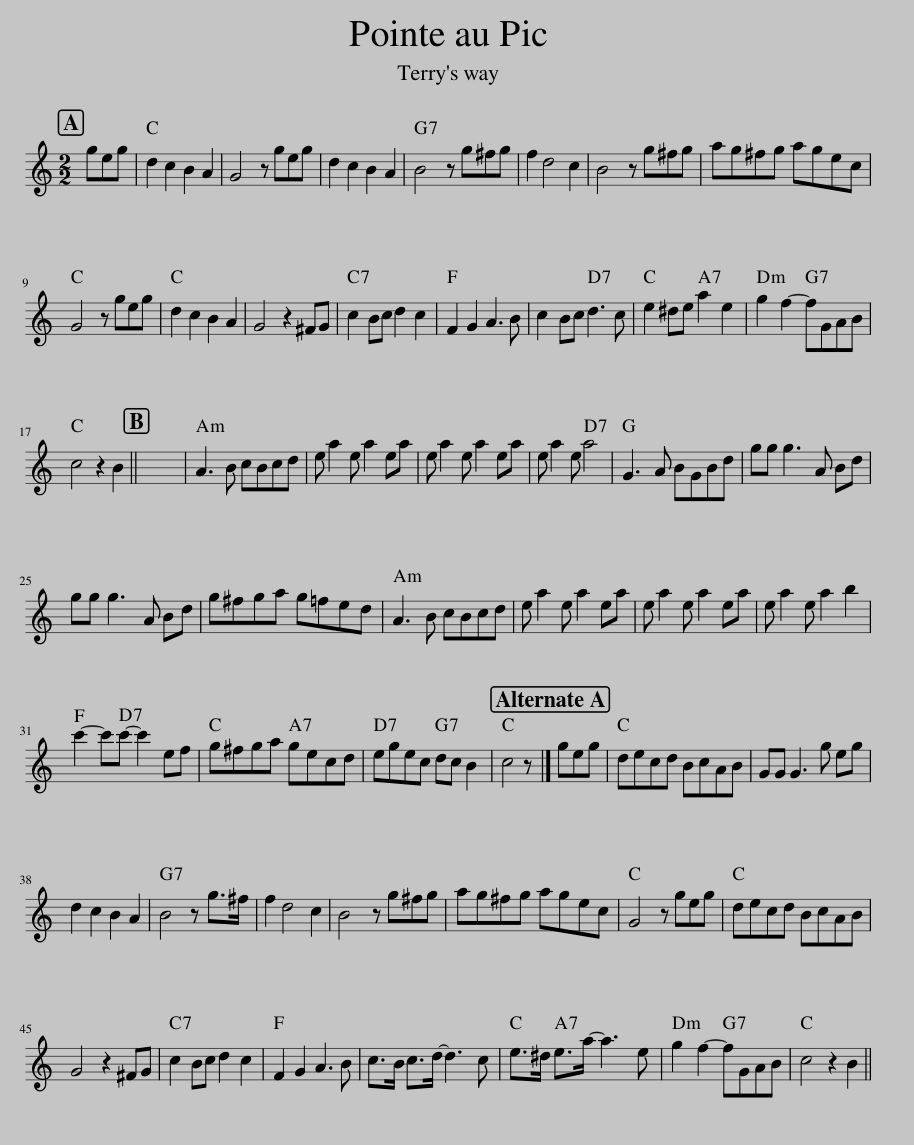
X:1
L:1/8
M:2/2
I:linebreak $
K:C
V:1 treble
V:1
 geg | d2 c2 B2 A2 | G4 z geg | d2 c2 B2 A2 | B4 z g^fg | %5
 f2 d4 c2 | B4 z g^fg | ag^fg agec |$ G4 z geg | d2 c2 B2 A2 | %10
 G4 z2 ^FG | c2 Bc d2 c2 | F2 G2 A3 B | c2 Bc d3 c | e2 ^de a2 e2 | %15
 g2 f2- fGAB |$ c4 z2 B2 || x8 | A3 B cBcd | e a2 e a2 ea | %20
 e a2 e a2 ea | e a2 e a4 | G3 A BGBd | gg g3 A Bd |$ gg g3 A Bd | %25
 g^fga g=fed | A3 B cBcd | e a2 e a2 ea | e a2 e a2 ea | e a2 e a2 b2 |$ %30
 c'2- c'c'- c'2 ef | g^fga gecd | egec dc B2 | c4 z |] geg | %35
 decd BcAB | GG G3 g eg |$ d2 c2 B2 A2 | B4 z g>^f | f2 d4 c2 | %40
 B4 z g^fg | ag^fg agec | G4 z geg | decd BcAB |$ G4 z2 ^FG | %45
 c2 Bc d2 c2 | F2 G2 A3 B | c>B c>d- d3 c | e>^d e>a- a3 e | g2 f2- fGAB | %50
 c4 z2 B2 || %51
